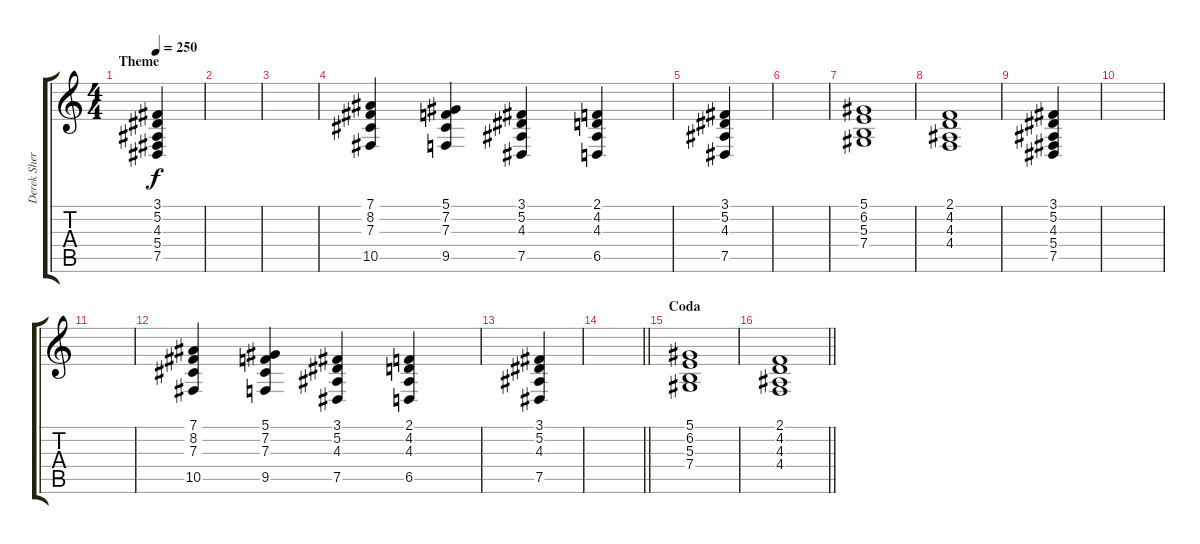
\track ("Derek Sherinian" "Derek Sher") {instrument choiraahs}
\staff {score tabs}
\tuning (Eb4 Bb3 Gb3 Db3 Ab2 Eb2) {hide}
\ts (4 4)
\section ("" "Theme")
\tempo 250
\clef g2
\ks c
(3.1 5.2 4.3 5.4 7.5).4{dy f} |
|
|
(7.1 8.2 7.3 10.5).4 (5.1 7.2 7.3 9.5).4 (3.1 5.2 4.3 7.5).4 (2.1 4.2 4.3 6.5).4 |
(3.1 5.2 4.3 7.5).4 |
|
(5.1 6.2 5.3 7.4).1 |
(2.1 4.2 4.3 4.4).1 |
(3.1 5.2 4.3 5.4 7.5).4 |
|
|
(7.1 8.2 7.3 10.5).4 (5.1 7.2 7.3 9.5).4 (3.1 5.2 4.3 7.5).4 (2.1 4.2 4.3 6.5).4 |
(3.1 5.2 4.3 7.5).4 |
\barLineRight lightlight
|
\section ("" "Coda")
(5.1 6.2 5.3 7.4).1 |
\barLineRight lightlight
(2.1 4.2 4.3 4.4).1
